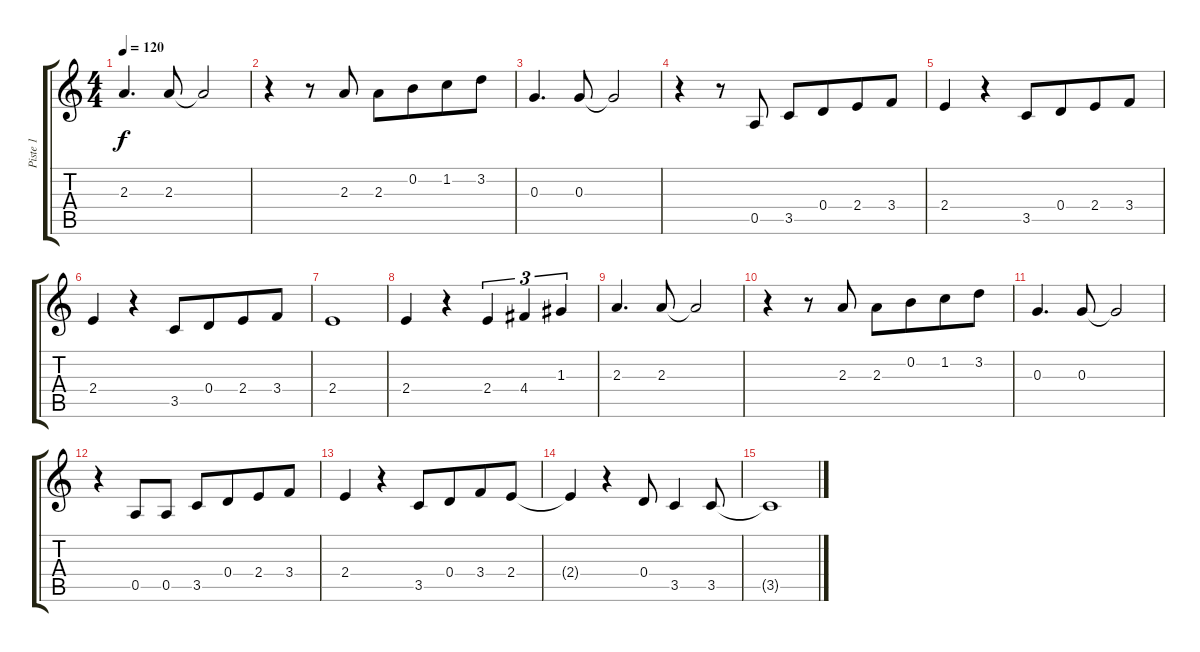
\track ("Piste 1" "Piste 1") {instrument acousticguitarsteel}
\staff {score tabs}
\tuning (E4 B3 G3 D3 A2 E2) {hide}
\ts (4 4)
\tempo 120
\clef g2
\ks c
2.3.4{d dy f} 2.3.8 2.3{t}.2 |
r.4 r.8 2.3.8 2.3.8 0.2.8{beam merge} 1.2.8 3.2.8 |
0.3.4{d} 0.3.8 0.3{t}.2 |
r.4 r.8 0.5.8 3.5.8 0.4.8{beam merge} 2.4.8 3.4.8 |
2.4.4 r.4 3.5.8 0.4.8{beam merge} 2.4.8 3.4.8 |
2.4.4 r.4 3.5.8 0.4.8{beam merge} 2.4.8 3.4.8 |
2.4.1 |
2.4.4 r.4 2.4.4{tu (3 2)} 4.4.4{tu (3 2)} 1.3.4{tu (3 2)} |
2.3.4{d} 2.3.8 2.3{t}.2 |
r.4 r.8 2.3.8 2.3.8 0.2.8{beam merge} 1.2.8 3.2.8 |
0.3.4{d} 0.3.8 0.3{t}.2 |
r.4 0.5.8 0.5.8 3.5.8 0.4.8{beam merge} 2.4.8 3.4.8 |
2.4.4 r.4 3.5.8 0.4.8{beam merge} 3.4.8 2.4.8 |
2.4{t}.4 r.4 0.4.8 3.5.4 3.5.8 |
3.5{t}.1
